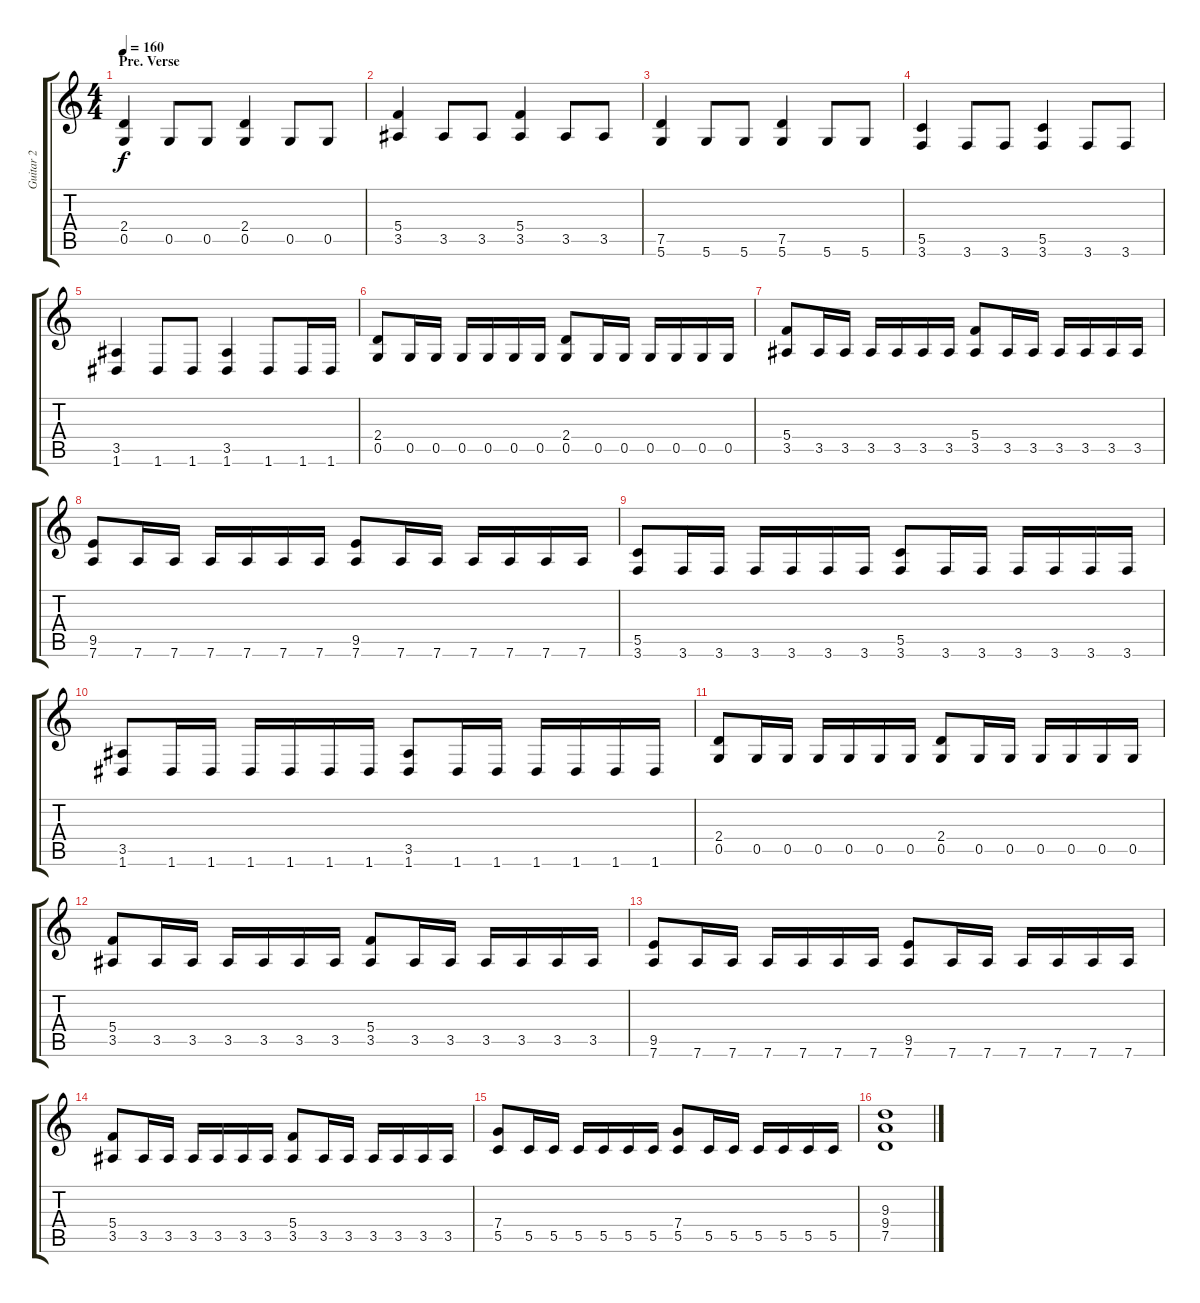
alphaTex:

\track ("Guitar 2" "Guitar 2") {instrument distortionguitar}
\staff {score tabs}
\tuning (D4 A3 F3 C3 G2 D2) {hide}
\ts (4 4)
\section ("" "Pre. Verse")
\tempo 160
\clef g2
\ks c
(2.4 0.5).4{dy f} 0.5.8 0.5.8 (2.4 0.5).4 0.5.8 0.5.8 |
(5.4 3.5).4 3.5.8 3.5.8 (5.4 3.5).4 3.5.8 3.5.8 |
(7.5 5.6).4 5.6.8 5.6.8 (7.5 5.6).4 5.6.8 5.6.8 |
(5.5 3.6).4 3.6.8 3.6.8 (5.5 3.6).4 3.6.8 3.6.8 |
(3.5 1.6).4 1.6.8 1.6.8 (3.5 1.6).4 1.6.8 1.6.16 1.6.16 |
(2.4 0.5).8 0.5.16 0.5.16 0.5.16 0.5.16 0.5.16 0.5.16 (2.4 0.5).8 0.5.16 0.5.16 0.5.16 0.5.16 0.5.16 0.5.16 |
(5.4 3.5).8 3.5.16 3.5.16 3.5.16 3.5.16 3.5.16 3.5.16 (5.4 3.5).8 3.5.16 3.5.16 3.5.16 3.5.16 3.5.16 3.5.16 |
(9.5 7.6).8 7.6.16 7.6.16 7.6.16 7.6.16 7.6.16 7.6.16 (9.5 7.6).8 7.6.16 7.6.16 7.6.16 7.6.16 7.6.16 7.6.16 |
(5.5 3.6).8 3.6.16 3.6.16 3.6.16 3.6.16 3.6.16 3.6.16 (5.5 3.6).8 3.6.16 3.6.16 3.6.16 3.6.16 3.6.16 3.6.16 |
(3.5 1.6).8 1.6.16 1.6.16 1.6.16 1.6.16 1.6.16 1.6.16 (3.5 1.6).8 1.6.16 1.6.16 1.6.16 1.6.16 1.6.16 1.6.16 |
(2.4 0.5).8 0.5.16 0.5.16 0.5.16 0.5.16 0.5.16 0.5.16 (2.4 0.5).8 0.5.16 0.5.16 0.5.16 0.5.16 0.5.16 0.5.16 |
(5.4 3.5).8 3.5.16 3.5.16 3.5.16 3.5.16 3.5.16 3.5.16 (5.4 3.5).8 3.5.16 3.5.16 3.5.16 3.5.16 3.5.16 3.5.16 |
(9.5 7.6).8 7.6.16 7.6.16 7.6.16 7.6.16 7.6.16 7.6.16 (9.5 7.6).8 7.6.16 7.6.16 7.6.16 7.6.16 7.6.16 7.6.16 |
(5.4 3.5).8 3.5.16 3.5.16 3.5.16 3.5.16 3.5.16 3.5.16 (5.4 3.5).8 3.5.16 3.5.16 3.5.16 3.5.16 3.5.16 3.5.16 |
(7.4 5.5).8 5.5.16 5.5.16 5.5.16 5.5.16 5.5.16 5.5.16 (7.4 5.5).8 5.5.16 5.5.16 5.5.16 5.5.16 5.5.16 5.5.16 |
(9.3 9.4 7.5).1
